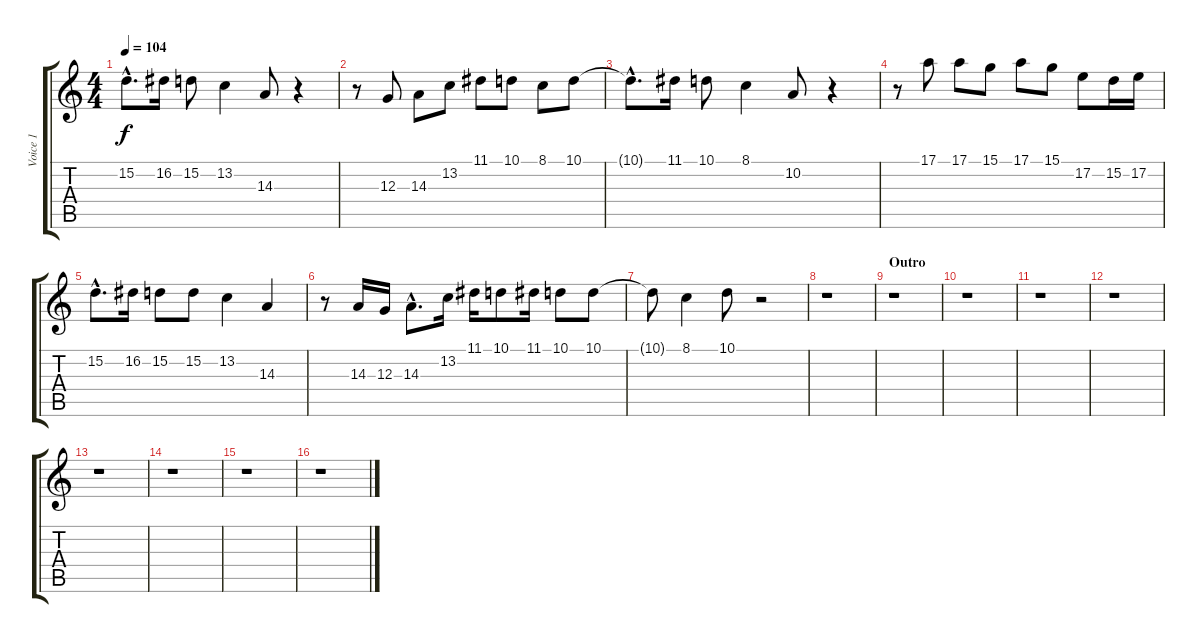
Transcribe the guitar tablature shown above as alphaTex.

\track ("Voice 1" "Voice 1") {instrument lead2sawtooth}
\staff {score tabs}
\tuning (E4 B3 G3 D3 A2 E2) {hide}
\ts (4 4)
\tempo 104
\clef g2
\ks c
15.2{hac}.8{d dy f} 16.2.16 15.2.8 13.2.4 14.3.8 r.4 |
r.8 12.3.8 14.3.8 13.2.8 11.1.8 10.1.8 8.1.8 10.1.8 |
10.1{hac t}.8{d} 11.1.16 10.1.8 8.1.4 10.2.8 r.4 |
r.8 17.1.8 17.1.8 15.1.8 17.1.8 15.1.8 17.2.8 15.2.16 17.2.16 |
15.2{hac}.8{d} 16.2.16 15.2.8 15.2.8 13.2.4 14.3.4 |
r.8 14.3.16 12.3.16 14.3{hac}.8{d} 13.2.16 11.1.16 10.1.8 11.1.16 10.1.8 10.1.8 |
10.1{t}.8 8.1.4 10.1.8 r.2 |
r.1 |
\section ("" "Outro")
r.1 |
r.1 |
r.1 |
r.1 |
r.1 |
r.1 |
r.1 |
r.1
